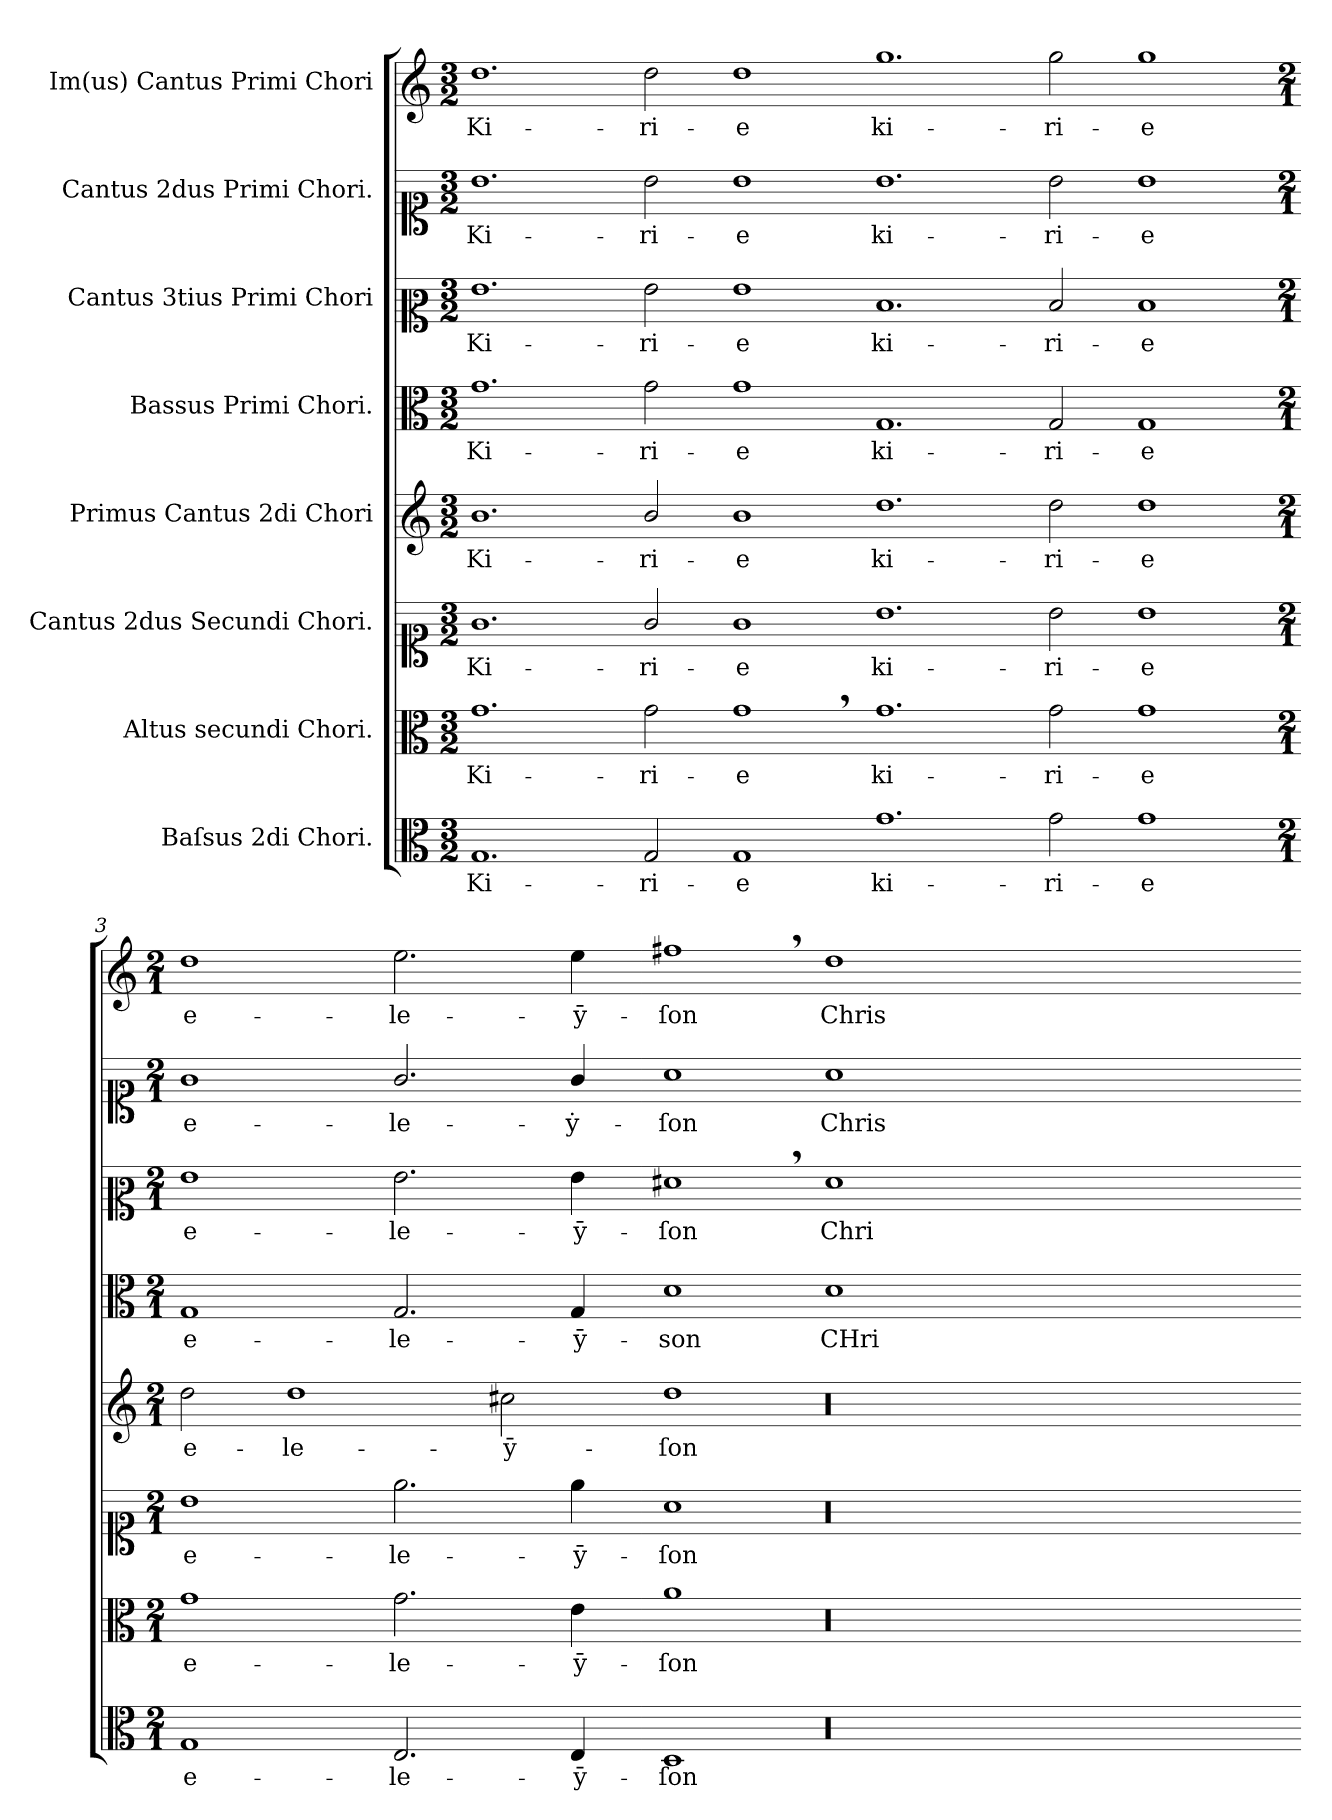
**kern	**text	**kern	**text	**kern	**text	**kern	**text	**kern	**text	**kern	**text	**kern	**text	**kern	**text
*part8	*part8	*part7	*part7	*part6	*part6	*part5	*part5	*part4	*part4	*part3	*part3	*part2	*part2	*part1	*part1
*staff8	*staff8	*staff7	*staff7	*staff6	*staff6	*staff5	*staff5	*staff4	*staff4	*staff3	*staff3	*staff2	*staff2	*staff1	*staff1
*I"Baſsus 2di Chori.	*	*I"Altus secundi Chori.	*	*I"Cantus 2dus Secundi Chori.	*	*I"Primus Cantus 2di Chori	*	*I"Bassus Primi Chori.	*	*I"Cantus 3tius Primi Chori	*	*I"Cantus 2dus Primi Chori.	*	*I"Im(us) Cantus Primi Chori	*
*clefC3	*	*clefC3	*	*clefC1	*	*clefG2	*	*clefC3	*	*clefC2	*	*clefC1	*	*clefG2	*
*k[]	*	*k[]	*	*k[]	*	*k[]	*	*k[]	*	*k[]	*	*k[]	*	*k[]	*
*M3/2	*	*M3/2	*	*M3/2	*	*M3/2	*	*M3/2	*	*M3/2	*	*M3/2	*	*M3/2	*
=1	=1	=1	=1	=1	=1	=1	=1	=1	=1	=1	=1	=1	=1	=1	=1
1.G	Ki-	1.g	Ki-	1.g	Ki-	1.b	Ki-	1.g	Ki-	1.g	Ki-	1.b	Ki-	1.dd	Ki-
2G/	-ri-	2g\	-ri-	2g/	-ri-	2b/	-ri-	2g\	-ri-	2g\	-ri-	2b\	-ri-	2dd\	-ri-
1G	-e	1g,<	-e	1g	-e	1b	-e	1g	-e	1g	-e	1b	-e	1dd	-e
=2-	=2-	=2-	=2-	=2-	=2-	=2-	=2-	=2-	=2-	=2-	=2-	=2-	=2-	=2-	=2-
1.g	ki-	1.g	ki-	1.b	ki-	1.dd	ki-	1.G	ki-	1.d	ki-	1.b	ki-	1.gg	ki-
2g\	-ri-	2g\	-ri-	2b\	-ri-	2dd\	-ri-	2G/	-ri-	2d/	-ri-	2b\	-ri-	2gg\	-ri-
1g	-e	1g	-e	1b	-e	1dd	-e	1G	-e	1d	-e	1b	-e	1gg	-e
=3-	=3-	=3-	=3-	=3-	=3-	=3-	=3-	=3-	=3-	=3-	=3-	=3-	=3-	=3-	=3-
*M2/1	*	*M2/1	*	*M2/1	*	*M2/1	*	*M2/1	*	*M2/1	*	*M2/1	*	*M2/1	*
1G	e-	1g	e-	1b	e-	2dd\	e-	1G	e-	1g	e-	1g	e-	1dd	e-
.	.	.	.	.	.	1dd	le-	.	.	.	.	.	.	.	.
2.E/	le-	2.g\	le-	2.ee\	le-	.	.	2.G/	le-	2.g\	le-	2.g/	-le-	2.ee\	le-
.	.	.	.	.	.	2cc#X\	ȳ-	.	.	.	.	.	.	.	.
4E/	ȳ-	4e\	ȳ-	4ee\	ȳ-	.	.	4G/	-ȳ-	4g\	-ȳ-	4g/	-ẏ-	4ee\	ȳ-
=4-	=4-	=4-	=4-	=4-	=4-	=4-	=4-	=4-	=4-	=4-	=4-	=4-	=4-	=4-	=4-
1D	-ſon	1a	-ſon	1a	-ſon	1dd	-ſon	1d	-son	1f#X,<	-ſon	1a	-ſon	1ff#X,<	-ſon
00r	.	00r	.	00r	.	00r	.	1d	CHri-	1f#	Chri-	1a	Chris-	1dd	Chris-
.	.	.	.	.	.	.	.	0.ryy	.	0.ryy	.	0.ryy	.	0.ryy	.
=-	=-	=-	=-	=-	=-	=-	=-	=-	=-	=-	=-	=-	=-	=-	=-
*-	*-	*-	*-	*-	*-	*-	*-	*-	*-	*-	*-	*-	*-	*-	*-
